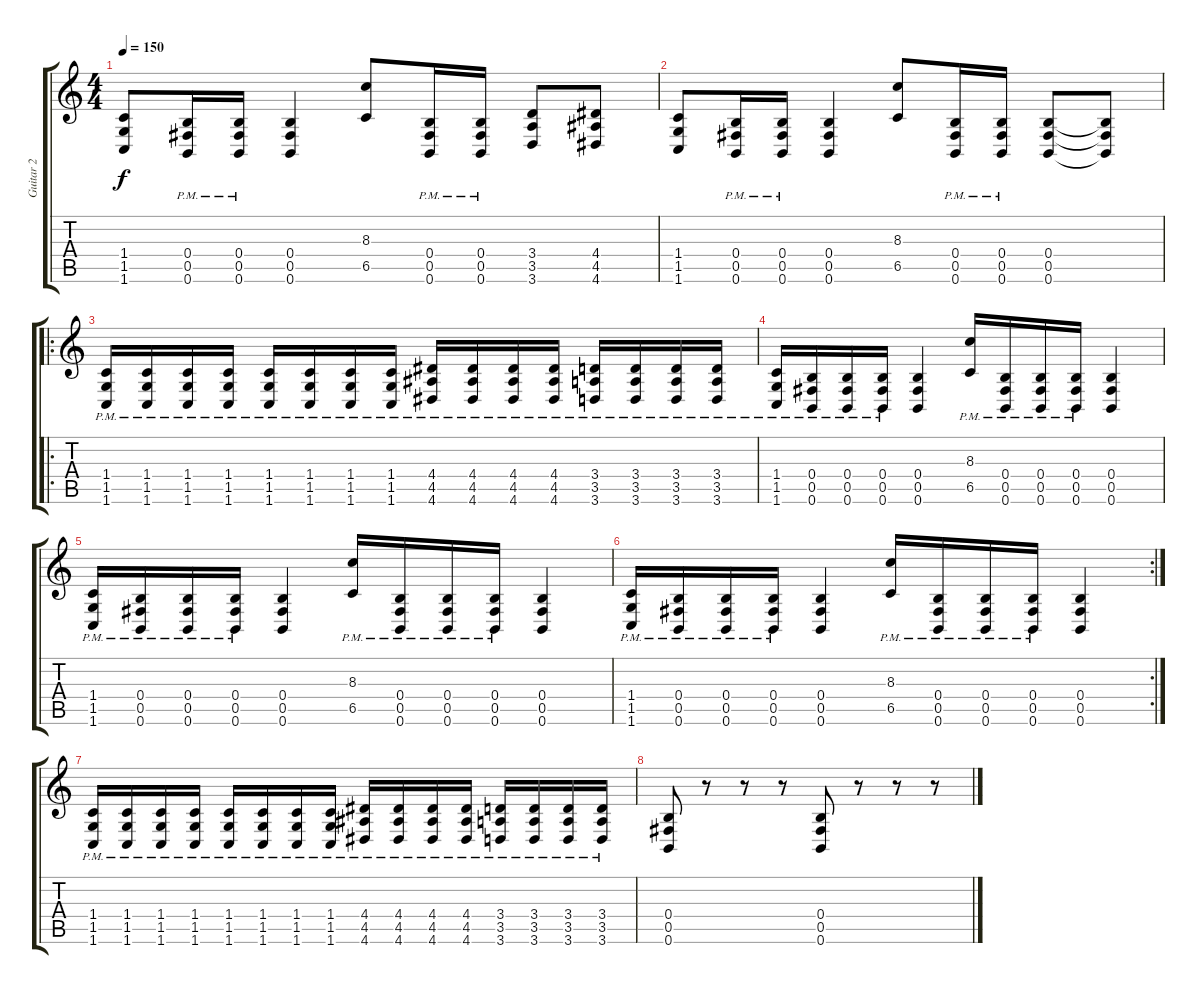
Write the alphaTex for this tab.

\track ("Guitar 2" "Guitar 2") {instrument distortionguitar}
\staff {score tabs}
\tuning (Db4 Ab3 E3 B2 Gb2 B1) {hide}
\ts (4 4)
\tempo 150
\clef g2
\ks c
(1.4 1.5 1.6).8{dy f} (0.4{pm} 0.5{pm} 0.6{pm}).16 (0.4{pm} 0.5{pm} 0.6{pm}).16 (0.4 0.5 0.6).4 (8.3 6.5).8 (0.4{pm} 0.5{pm} 0.6{pm}).16 (0.4{pm} 0.5{pm} 0.6{pm}).16 (3.4 3.5 3.6).8 (4.4 4.5 4.6).8 |
(1.4 1.5 1.6).8 (0.4{pm} 0.5{pm} 0.6{pm}).16 (0.4{pm} 0.5{pm} 0.6{pm}).16 (0.4 0.5 0.6).4 (8.3 6.5).8 (0.4{pm} 0.5{pm} 0.6{pm}).16 (0.4{pm} 0.5{pm} 0.6{pm}).16 (0.4 0.5 0.6).8 (0.4{t} 0.5{t} 0.6{t}).8 |
\ro
(1.4{pm} 1.5{pm} 1.6{pm}).16 (1.4{pm} 1.5{pm} 1.6{pm}).16 (1.4{pm} 1.5{pm} 1.6{pm}).16 (1.4{pm} 1.5{pm} 1.6{pm}).16 (1.4{pm} 1.5{pm} 1.6{pm}).16 (1.4{pm} 1.5{pm} 1.6{pm}).16 (1.4{pm} 1.5{pm} 1.6{pm}).16 (1.4{pm} 1.5{pm} 1.6{pm}).16 (4.4{pm} 4.5{pm} 4.6{pm}).16 (4.4{pm} 4.5{pm} 4.6{pm}).16 (4.4{pm} 4.5{pm} 4.6{pm}).16 (4.4{pm} 4.5{pm} 4.6{pm}).16 (3.4{pm} 3.5{pm} 3.6{pm}).16 (3.4{pm} 3.5{pm} 3.6{pm}).16 (3.4{pm} 3.5{pm} 3.6{pm}).16 (3.4{pm} 3.5{pm} 3.6{pm}).16 |
(1.4{pm} 1.5{pm} 1.6{pm}).16 (0.4{pm} 0.5{pm} 0.6{pm}).16 (0.4{pm} 0.5{pm} 0.6{pm}).16 (0.4{pm} 0.5{pm} 0.6{pm}).16 (0.4 0.5 0.6).4 (8.3{pm} 6.5{pm}).16 (0.4{pm} 0.5{pm} 0.6{pm}).16 (0.4{pm} 0.5{pm} 0.6{pm}).16 (0.4{pm} 0.5{pm} 0.6{pm}).16 (0.4 0.5 0.6).4 |
(1.4{pm} 1.5{pm} 1.6{pm}).16 (0.4{pm} 0.5{pm} 0.6{pm}).16 (0.4{pm} 0.5{pm} 0.6{pm}).16 (0.4{pm} 0.5{pm} 0.6{pm}).16 (0.4 0.5 0.6).4 (8.3{pm} 6.5{pm}).16 (0.4{pm} 0.5{pm} 0.6{pm}).16 (0.4{pm} 0.5{pm} 0.6{pm}).16 (0.4{pm} 0.5{pm} 0.6{pm}).16 (0.4 0.5 0.6).4 |
\rc 2
(1.4{pm} 1.5{pm} 1.6{pm}).16 (0.4{pm} 0.5{pm} 0.6{pm}).16 (0.4{pm} 0.5{pm} 0.6{pm}).16 (0.4{pm} 0.5{pm} 0.6{pm}).16 (0.4 0.5 0.6).4 (8.3{pm} 6.5{pm}).16 (0.4{pm} 0.5{pm} 0.6{pm}).16 (0.4{pm} 0.5{pm} 0.6{pm}).16 (0.4{pm} 0.5{pm} 0.6{pm}).16 (0.4 0.5 0.6).4 |
(1.4{pm} 1.5{pm} 1.6{pm}).16 (1.4{pm} 1.5{pm} 1.6{pm}).16 (1.4{pm} 1.5{pm} 1.6{pm}).16 (1.4{pm} 1.5{pm} 1.6{pm}).16 (1.4{pm} 1.5{pm} 1.6{pm}).16 (1.4{pm} 1.5{pm} 1.6{pm}).16 (1.4{pm} 1.5{pm} 1.6{pm}).16 (1.4{pm} 1.5{pm} 1.6{pm}).16 (4.4{pm} 4.5{pm} 4.6{pm}).16 (4.4{pm} 4.5{pm} 4.6{pm}).16 (4.4{pm} 4.5{pm} 4.6{pm}).16 (4.4{pm} 4.5{pm} 4.6{pm}).16 (3.4{pm} 3.5{pm} 3.6{pm}).16 (3.4{pm} 3.5{pm} 3.6{pm}).16 (3.4{pm} 3.5{pm} 3.6{pm}).16 (3.4{pm} 3.5{pm} 3.6{pm}).16 |
(0.4 0.5 0.6).8 r.8 r.8 r.8 (0.4 0.5 0.6).8 r.8 r.8 r.8
